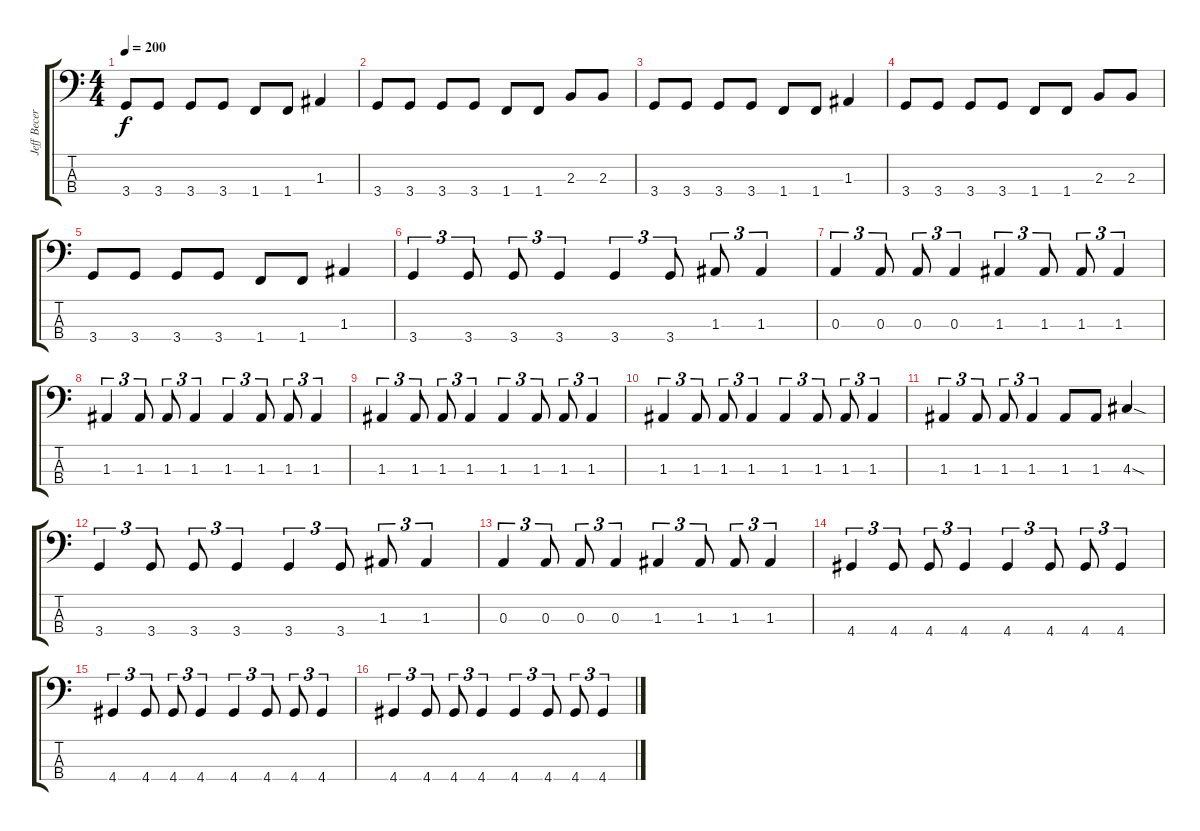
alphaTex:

\track ("Jeff Becerra" "Jeff Becer") {instrument electricbassfinger}
\staff {score tabs}
\tuning (G2 D2 A1 E1) {hide}
\ts (4 4)
\tempo 200
\clef f4
\ks c
3.4.8{dy f} 3.4.8 3.4.8 3.4.8 1.4.8 1.4.8 1.3.4 |
3.4.8 3.4.8 3.4.8 3.4.8 1.4.8 1.4.8 2.3.8 2.3.8 |
3.4.8 3.4.8 3.4.8 3.4.8 1.4.8 1.4.8 1.3.4 |
3.4.8 3.4.8 3.4.8 3.4.8 1.4.8 1.4.8 2.3.8 2.3.8 |
3.4.8 3.4.8 3.4.8 3.4.8 1.4.8 1.4.8 1.3.4 |
3.4.4{tu (3 2)} 3.4.8{tu (3 2)} 3.4.8{tu (3 2)} 3.4.4{tu (3 2)} 3.4.4{tu (3 2)} 3.4.8{tu (3 2)} 1.3.8{tu (3 2)} 1.3.4{tu (3 2)} |
0.3.4{tu (3 2)} 0.3.8{tu (3 2)} 0.3.8{tu (3 2)} 0.3.4{tu (3 2)} 1.3.4{tu (3 2)} 1.3.8{tu (3 2)} 1.3.8{tu (3 2)} 1.3.4{tu (3 2)} |
1.3.4{tu (3 2)} 1.3.8{tu (3 2)} 1.3.8{tu (3 2)} 1.3.4{tu (3 2)} 1.3.4{tu (3 2)} 1.3.8{tu (3 2)} 1.3.8{tu (3 2)} 1.3.4{tu (3 2)} |
1.3.4{tu (3 2)} 1.3.8{tu (3 2)} 1.3.8{tu (3 2)} 1.3.4{tu (3 2)} 1.3.4{tu (3 2)} 1.3.8{tu (3 2)} 1.3.8{tu (3 2)} 1.3.4{tu (3 2)} |
1.3.4{tu (3 2)} 1.3.8{tu (3 2)} 1.3.8{tu (3 2)} 1.3.4{tu (3 2)} 1.3.4{tu (3 2)} 1.3.8{tu (3 2)} 1.3.8{tu (3 2)} 1.3.4{tu (3 2)} |
1.3.4{tu (3 2)} 1.3.8{tu (3 2)} 1.3.8{tu (3 2)} 1.3.4{tu (3 2)} 1.3.8 1.3.8 4.3{sod}.4 |
3.4.4{tu (3 2)} 3.4.8{tu (3 2)} 3.4.8{tu (3 2)} 3.4.4{tu (3 2)} 3.4.4{tu (3 2)} 3.4.8{tu (3 2)} 1.3.8{tu (3 2)} 1.3.4{tu (3 2)} |
0.3.4{tu (3 2)} 0.3.8{tu (3 2)} 0.3.8{tu (3 2)} 0.3.4{tu (3 2)} 1.3.4{tu (3 2)} 1.3.8{tu (3 2)} 1.3.8{tu (3 2)} 1.3.4{tu (3 2)} |
4.4.4{tu (3 2)} 4.4.8{tu (3 2)} 4.4.8{tu (3 2)} 4.4.4{tu (3 2)} 4.4.4{tu (3 2)} 4.4.8{tu (3 2)} 4.4.8{tu (3 2)} 4.4.4{tu (3 2)} |
4.4.4{tu (3 2)} 4.4.8{tu (3 2)} 4.4.8{tu (3 2)} 4.4.4{tu (3 2)} 4.4.4{tu (3 2)} 4.4.8{tu (3 2)} 4.4.8{tu (3 2)} 4.4.4{tu (3 2)} |
4.4.4{tu (3 2)} 4.4.8{tu (3 2)} 4.4.8{tu (3 2)} 4.4.4{tu (3 2)} 4.4.4{tu (3 2)} 4.4.8{tu (3 2)} 4.4.8{tu (3 2)} 4.4.4{tu (3 2)}
